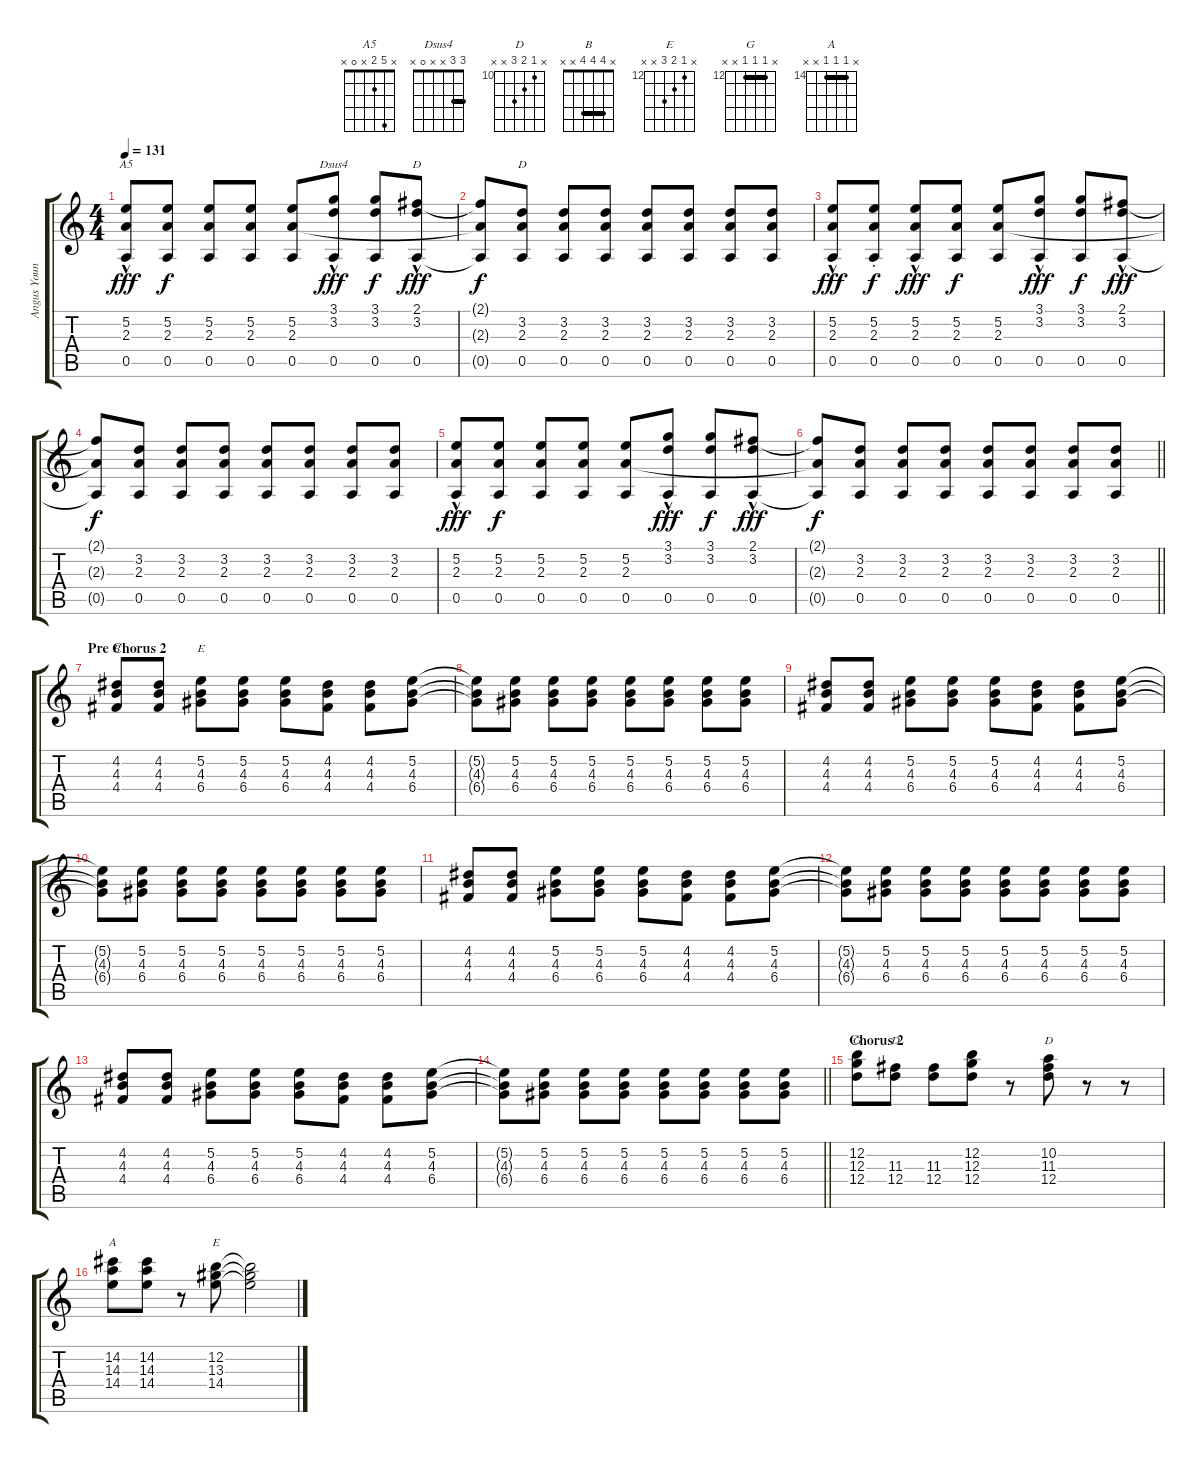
\track ("Angus Young" "Angus Youn") {instrument overdrivenguitar}
\staff {score tabs}
\tuning (E4 B3 G3 D3 A2 E2) {hide}
\chord ("A5" x 5 2 x 0 x)
\chord ("Dsus4" 3 3 x x 0 x) {barre 3}
\chord ("D" 2 3 x x 0 x)
\chord ("D" x 3 2 x 0 x)
\chord ("B" x 4 4 4 x x) {barre 4}
\chord ("E" x 5 4 6 x x) {firstfret 4}
\chord ("G" x 12 12 12 x x) {firstfret 12 barre 12}
\chord ("D" x x 11 12 x x) {firstfret 11}
\chord ("D" x 10 11 12 x x) {firstfret 10}
\chord ("A" x 14 14 14 x x) {firstfret 14 barre 14}
\chord ("E" x 12 13 14 x x) {firstfret 12}
\ts (4 4)
\tempo 131
\clef g2
\ks c
(5.2{hac} 2.3{hac} 0.5{hac}).8{ch "A5" dy fff} (5.2 2.3 0.5).8{dy f} (5.2 2.3 0.5).8 (5.2 2.3 0.5).8 (5.2 2.3 0.5).8 (3.1{hac} 3.2{hac} 0.5{hac}).8{ch "Dsus4" dy fff} (3.1 3.2 0.5).8{dy f} (2.1{hac} 3.2{hac} 0.5{hac}).8{ch "D" dy fff} |
(2.1{t} 2.3{t} 0.5{t}).8{dy f} (3.2 2.3 0.5).8{ch "D"} (3.2 2.3 0.5).8 (3.2 2.3 0.5).8 (3.2 2.3 0.5).8 (3.2 2.3 0.5).8 (3.2 2.3 0.5).8 (3.2 2.3 0.5).8 |
(5.2{hac} 2.3{hac} 0.5{hac}).8{dy fff} (5.2 2.3 0.5{st}).8{dy f} (5.2{hac} 2.3{hac} 0.5{hac}).8{dy fff} (5.2 2.3 0.5).8{dy f} (5.2 2.3 0.5).8 (3.1{hac} 3.2 0.5{hac}).8{dy fff} (3.1 3.2 0.5).8{dy f} (2.1{hac} 3.2 0.5{hac}).8{dy fff} |
(2.1{t} 2.3{t} 0.5{t}).8{dy f} (3.2 2.3 0.5).8 (3.2 2.3 0.5).8 (3.2 2.3 0.5).8 (3.2 2.3 0.5).8 (3.2 2.3 0.5).8 (3.2 2.3 0.5).8 (3.2 2.3 0.5).8 |
(5.2{hac} 2.3{hac} 0.5{hac}).8{dy fff} (5.2 2.3 0.5).8{dy f} (5.2 2.3 0.5).8 (5.2 2.3 0.5).8 (5.2 2.3 0.5).8 (3.1{hac} 3.2{hac} 0.5{hac}).8{dy fff} (3.1 3.2 0.5).8{dy f} (2.1{hac} 3.2{hac} 0.5{hac}).8{dy fff} |
\barLineRight lightlight
(2.1{t} 2.3{t} 0.5{t}).8{dy f} (3.2 2.3 0.5).8 (3.2 2.3 0.5).8 (3.2 2.3 0.5).8 (3.2 2.3 0.5).8 (3.2 2.3 0.5).8 (3.2 2.3 0.5).8 (3.2 2.3 0.5).8 |
\section ("" "Pre Chorus 2 ")
(4.2 4.3 4.4).8{ch "B"} (4.2 4.3 4.4).8 (5.2 4.3 6.4).8{ch "E"} (5.2 4.3 6.4).8 (5.2 4.3 6.4).8 (4.2 4.3 4.4).8 (4.2 4.3 4.4).8 (5.2 4.3 6.4).8 |
(5.2{t} 4.3{t} 6.4{t}).8 (5.2 4.3 6.4).8 (5.2 4.3 6.4).8 (5.2 4.3 6.4).8 (5.2 4.3 6.4).8 (5.2 4.3 6.4).8 (5.2 4.3 6.4).8 (5.2 4.3 6.4).8 |
(4.2 4.3 4.4).8 (4.2 4.3 4.4).8 (5.2 4.3 6.4).8 (5.2 4.3 6.4).8 (5.2 4.3 6.4).8 (4.2 4.3 4.4).8 (4.2 4.3 4.4).8 (5.2 4.3 6.4).8 |
(5.2{t} 4.3{t} 6.4{t}).8 (5.2 4.3 6.4).8 (5.2 4.3 6.4).8 (5.2 4.3 6.4).8 (5.2 4.3 6.4).8 (5.2 4.3 6.4).8 (5.2 4.3 6.4).8 (5.2 4.3 6.4).8 |
(4.2 4.3 4.4).8 (4.2 4.3 4.4).8 (5.2 4.3 6.4).8 (5.2 4.3 6.4).8 (5.2 4.3 6.4).8 (4.2 4.3 4.4).8 (4.2 4.3 4.4).8 (5.2 4.3 6.4).8 |
(5.2{t} 4.3{t} 6.4{t}).8 (5.2 4.3 6.4).8 (5.2 4.3 6.4).8 (5.2 4.3 6.4).8 (5.2 4.3 6.4).8 (5.2 4.3 6.4).8 (5.2 4.3 6.4).8 (5.2 4.3 6.4).8 |
(4.2 4.3 4.4).8 (4.2 4.3 4.4).8 (5.2 4.3 6.4).8 (5.2 4.3 6.4).8 (5.2 4.3 6.4).8 (4.2 4.3 4.4).8 (4.2 4.3 4.4).8 (5.2 4.3 6.4).8 |
\barLineRight lightlight
(5.2{t} 4.3{t} 6.4{t}).8 (5.2 4.3 6.4).8 (5.2 4.3 6.4).8 (5.2 4.3 6.4).8 (5.2 4.3 6.4).8 (5.2 4.3 6.4).8 (5.2 4.3 6.4).8 (5.2 4.3 6.4).8 |
\section ("" "Chorus 2")
(12.2 12.3 12.4).8{ch "G"} (11.3 12.4).8{ch "D"} (11.3 12.4).8 (12.2 12.3 12.4).8 r.8 (10.2 11.3 12.4).8{ch "D"} r.8 r.8 |
(14.2 14.3 14.4).8{ch "A"} (14.2 14.3 14.4).8 r.8 (12.2 13.3 14.4).8{ch "E"} (12.2{t} 13.3{t} 14.4{t}).2
